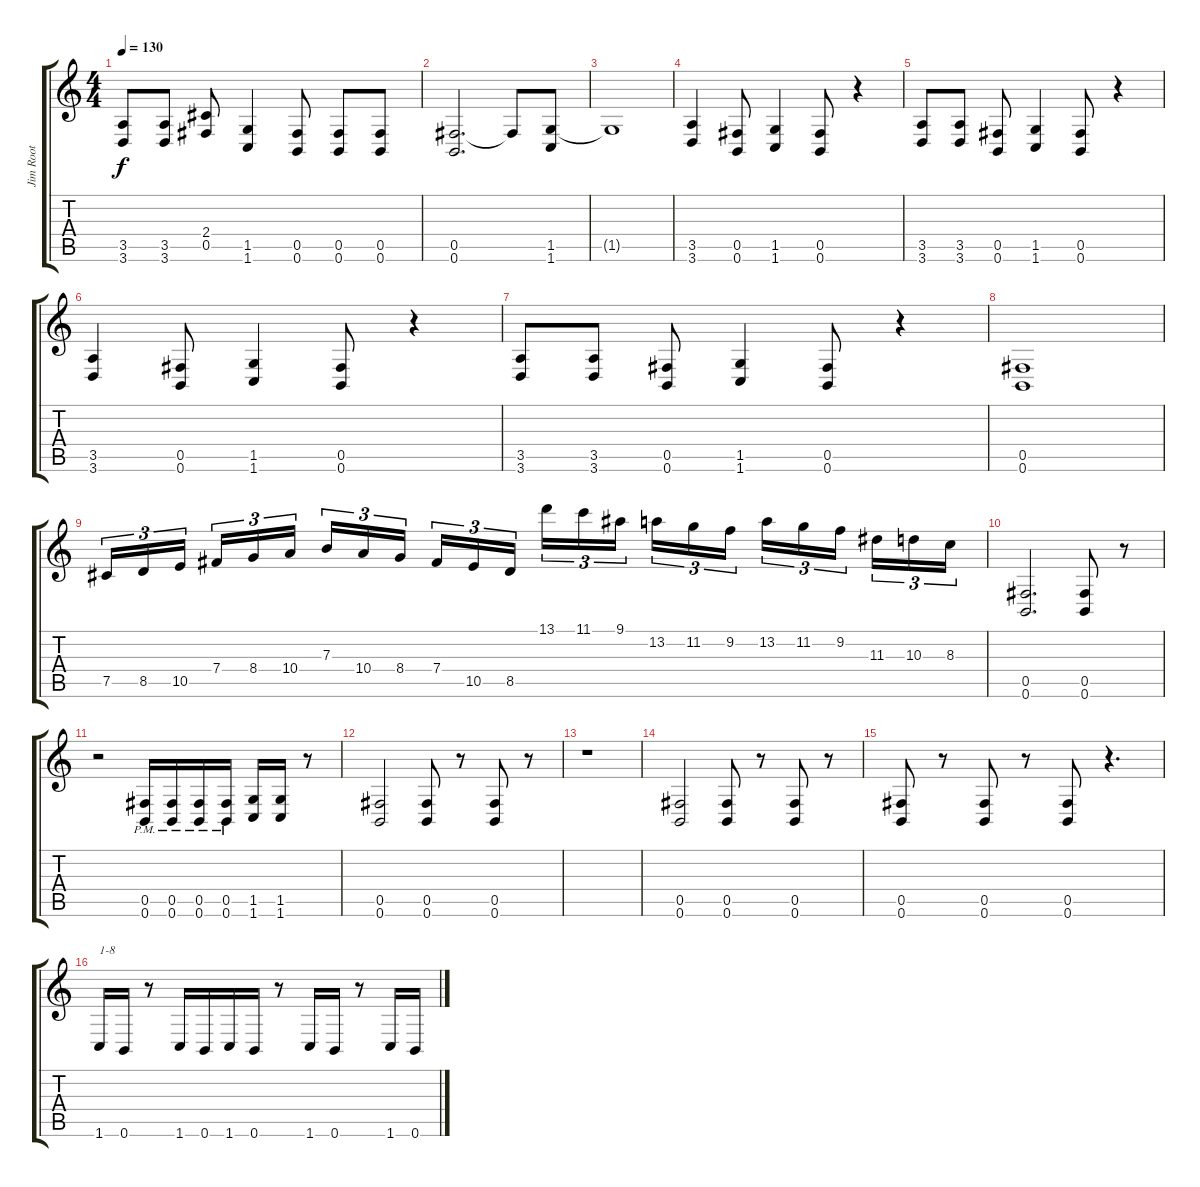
\track ("Jim Root" "Jim Root") {instrument overdrivenguitar}
\staff {score tabs}
\tuning (Db4 Ab3 E3 B2 Gb2 B1) {hide}
\ts (4 4)
\tempo 130
\clef g2
\ks c
(3.5 3.6).8{dy f} (3.5 3.6).8 (2.4 0.5).8 (1.5 1.6).4 (0.5 0.6).8 (0.5 0.6).8 (0.5 0.6).8 |
(0.5 0.6).2{d} 0.5{t}.8 (1.5 1.6).8 |
1.5{t}.1 |
(3.5 3.6).4 (0.5 0.6).8 (1.5 1.6).4 (0.5 0.6).8 r.4 |
(3.5 3.6).8 (3.5 3.6).8 (0.5 0.6).8 (1.5 1.6).4 (0.5 0.6).8 r.4 |
(3.5 3.6).4 (0.5 0.6).8 (1.5 1.6).4 (0.5 0.6).8 r.4 |
(3.5 3.6).8 (3.5 3.6).8 (0.5 0.6).8 (1.5 1.6).4 (0.5 0.6).8 r.4 |
(0.5 0.6).1 |
7.5.16{tu (3 2)} 8.5.16{tu (3 2)} 10.5.16{tu (3 2) beam splitsecondary} 7.4.16{tu (3 2)} 8.4.16{tu (3 2)} 10.4.16{tu (3 2)} 7.3.16{tu (3 2)} 10.4.16{tu (3 2)} 8.4.16{tu (3 2) beam splitsecondary} 7.4.16{tu (3 2)} 10.5.16{tu (3 2)} 8.5.16{tu (3 2)} 13.1.16{tu (3 2)} 11.1.16{tu (3 2)} 9.1.16{tu (3 2) beam splitsecondary} 13.2.16{tu (3 2)} 11.2.16{tu (3 2)} 9.2.16{tu (3 2)} 13.2.16{tu (3 2)} 11.2.16{tu (3 2)} 9.2.16{tu (3 2) beam splitsecondary} 11.3.16{tu (3 2)} 10.3.16{tu (3 2)} 8.3.16{tu (3 2)} |
(0.5 0.6).2{d} (0.5 0.6).8 r.8 |
r.2 (0.5 0.6{pm}).16 (0.5 0.6{pm}).16 (0.5 0.6{pm}).16 (0.5 0.6{pm}).16 (1.5 1.6).16 (1.5 1.6).16 r.8 |
(0.5 0.6).2 (0.5 0.6).8 r.8 (0.5 0.6).8 r.8 |
r.1 |
(0.5 0.6).2 (0.5 0.6).8 r.8 (0.5 0.6).8 r.8 |
(0.5 0.6).8 r.8 (0.5 0.6).8 r.8 (0.5 0.6).8 r.4{d} |
1.6.16{txt "1-8"} 0.6.16 r.8 1.6.16 0.6.16 1.6.16 0.6.16 r.8 1.6.16 0.6.16 r.8 1.6.16 0.6.16
